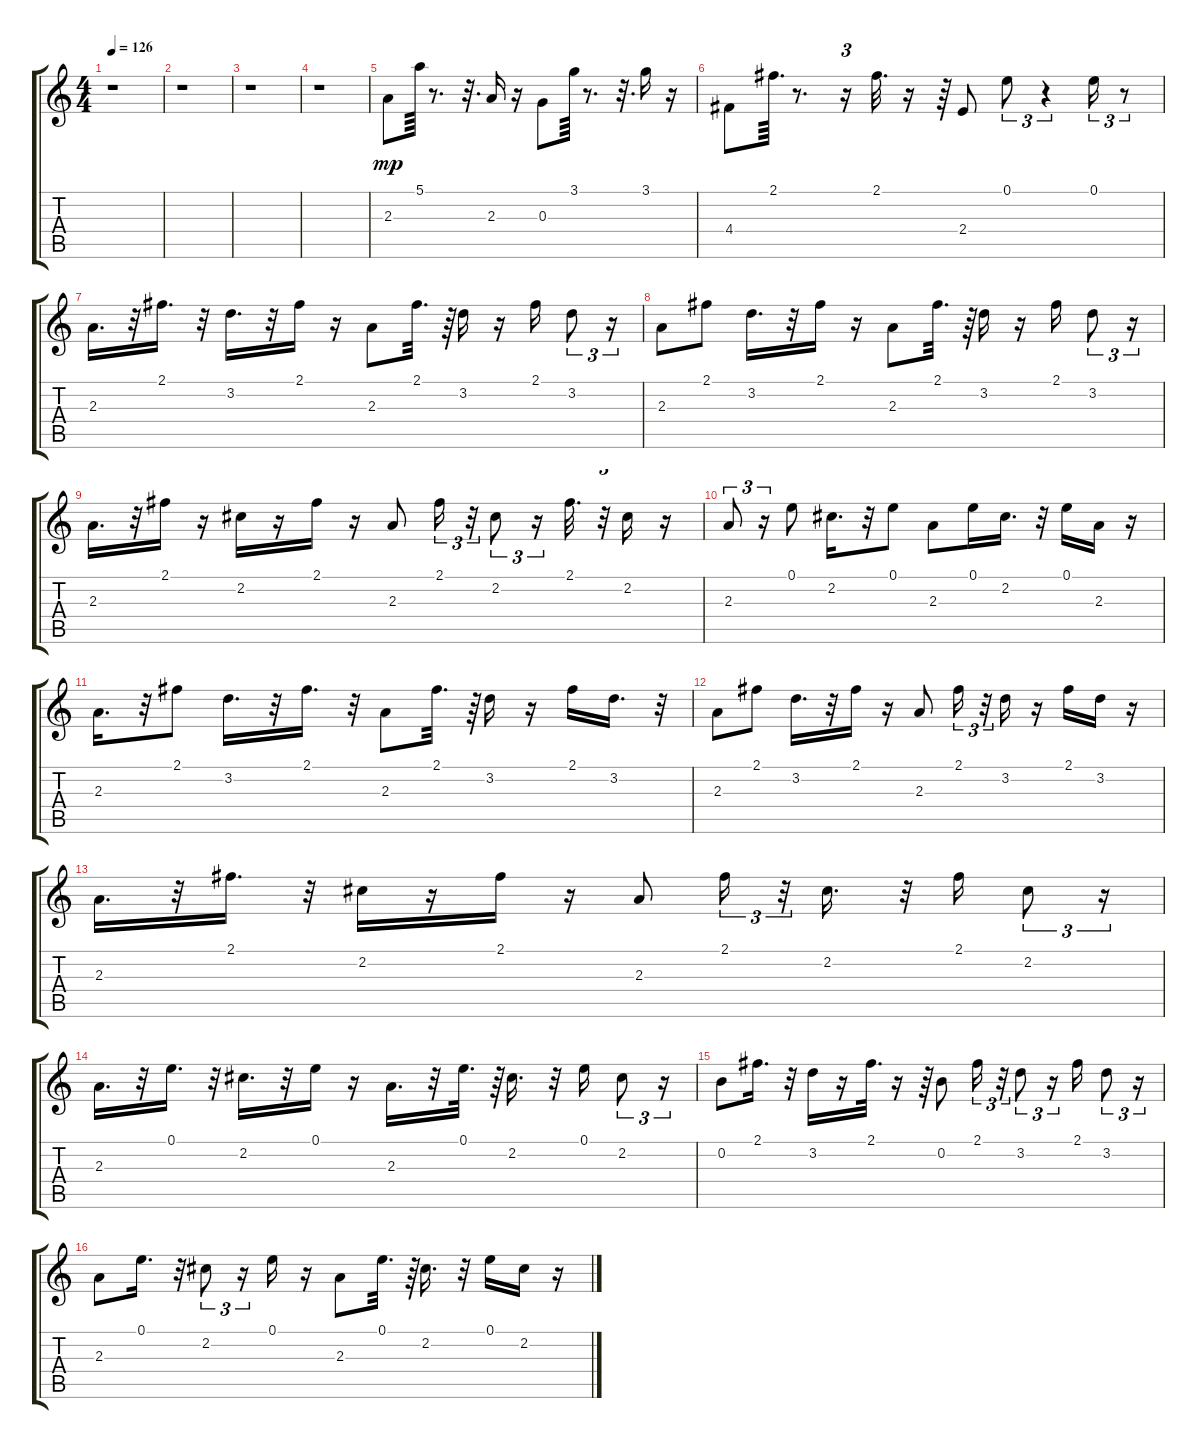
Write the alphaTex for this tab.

\track "" {instrument acousticguitarnylon}
\staff {score tabs}
\tuning (E4 B3 G3 D3 A2 E2) {hide}
\ts (4 4)
\tempo 126
\clef g2
\ks c
r.1{dy mp} |
r.1 |
r.1 |
r.1 |
2.3.8 5.1.64 r.8{d} r.32{d} 2.3.16 r.16 0.3.8 3.1.64 r.8{d} r.32{d} 3.1.16 r.16 |
4.4.8 2.1.64{d} r.8{d} r.16{tu (3 2)} 2.1.32{d} r.16 r.64 2.4.8 0.1.8{tu (3 2)} r.4{tu (3 2)} 0.1.16{tu (3 2)} r.8{tu (3 2)} |
2.3.16{d} r.32 2.1.16{d} r.32 3.2.16{d} r.32 2.1.16 r.16 2.3.8 2.1.32{d} r.64{tu (3 2)} 3.2.16 r.16 2.1.16 3.2.8{tu (3 2)} r.16{tu (3 2)} |
2.3.8 2.1.8 3.2.16{d} r.32 2.1.16 r.16 2.3.8 2.1.32{d} r.64{tu (3 2)} 3.2.16 r.16 2.1.16 3.2.8{tu (3 2)} r.16{tu (3 2)} |
2.3.16{d} r.32 2.1.16 r.16 2.2.16 r.16 2.1.16 r.16 2.3.8 2.1.16{tu (3 2)} r.32{tu (3 2)} 2.2.8{tu (3 2)} r.16{tu (3 2)} 2.1.32{d} r.32{tu (3 2)} 2.2.16 r.16 |
2.3.8{tu (3 2)} r.16{tu (3 2)} 0.1.8 2.2.16{d} r.32 0.1.8 2.3.8 0.1.16 2.2.16{d} r.32 0.1.16 2.3.16 r.16 |
2.3.16{d} r.32 2.1.8 3.2.16{d} r.32 2.1.16{d} r.32 2.3.8 2.1.32{d} r.64{tu (3 2)} 3.2.16 r.16 2.1.16 3.2.16{d} r.32 |
2.3.8 2.1.8 3.2.16{d} r.32 2.1.16 r.16 2.3.8 2.1.16{tu (3 2)} r.32{tu (3 2)} 3.2.16 r.16 2.1.16 3.2.16 r.16 |
2.3.16{d} r.32 2.1.16{d} r.32 2.2.16 r.16 2.1.16 r.16 2.3.8 2.1.16{tu (3 2)} r.32{tu (3 2)} 2.2.16{d} r.32 2.1.16 2.2.8{tu (3 2)} r.16{tu (3 2)} |
2.3.16{d} r.32 0.1.16{d} r.32 2.2.16{d} r.32 0.1.16 r.16 2.3.16{d} r.32 0.1.32{d} r.64{tu (3 2)} 2.2.16{d} r.32 0.1.16 2.2.8{tu (3 2)} r.16{tu (3 2)} |
0.2.8 2.1.16{d} r.32 3.2.16 r.16 2.1.32{d} r.16 r.64 0.2.8 2.1.16{tu (3 2)} r.32{tu (3 2)} 3.2.8{tu (3 2)} r.16{tu (3 2)} 2.1.16 3.2.8{tu (3 2)} r.16{tu (3 2)} |
2.3.8 0.1.16{d} r.32 2.2.8{tu (3 2)} r.16{tu (3 2)} 0.1.16 r.16 2.3.8 0.1.32{d} r.64{tu (3 2)} 2.2.16{d} r.32 0.1.16 2.2.16 r.16
